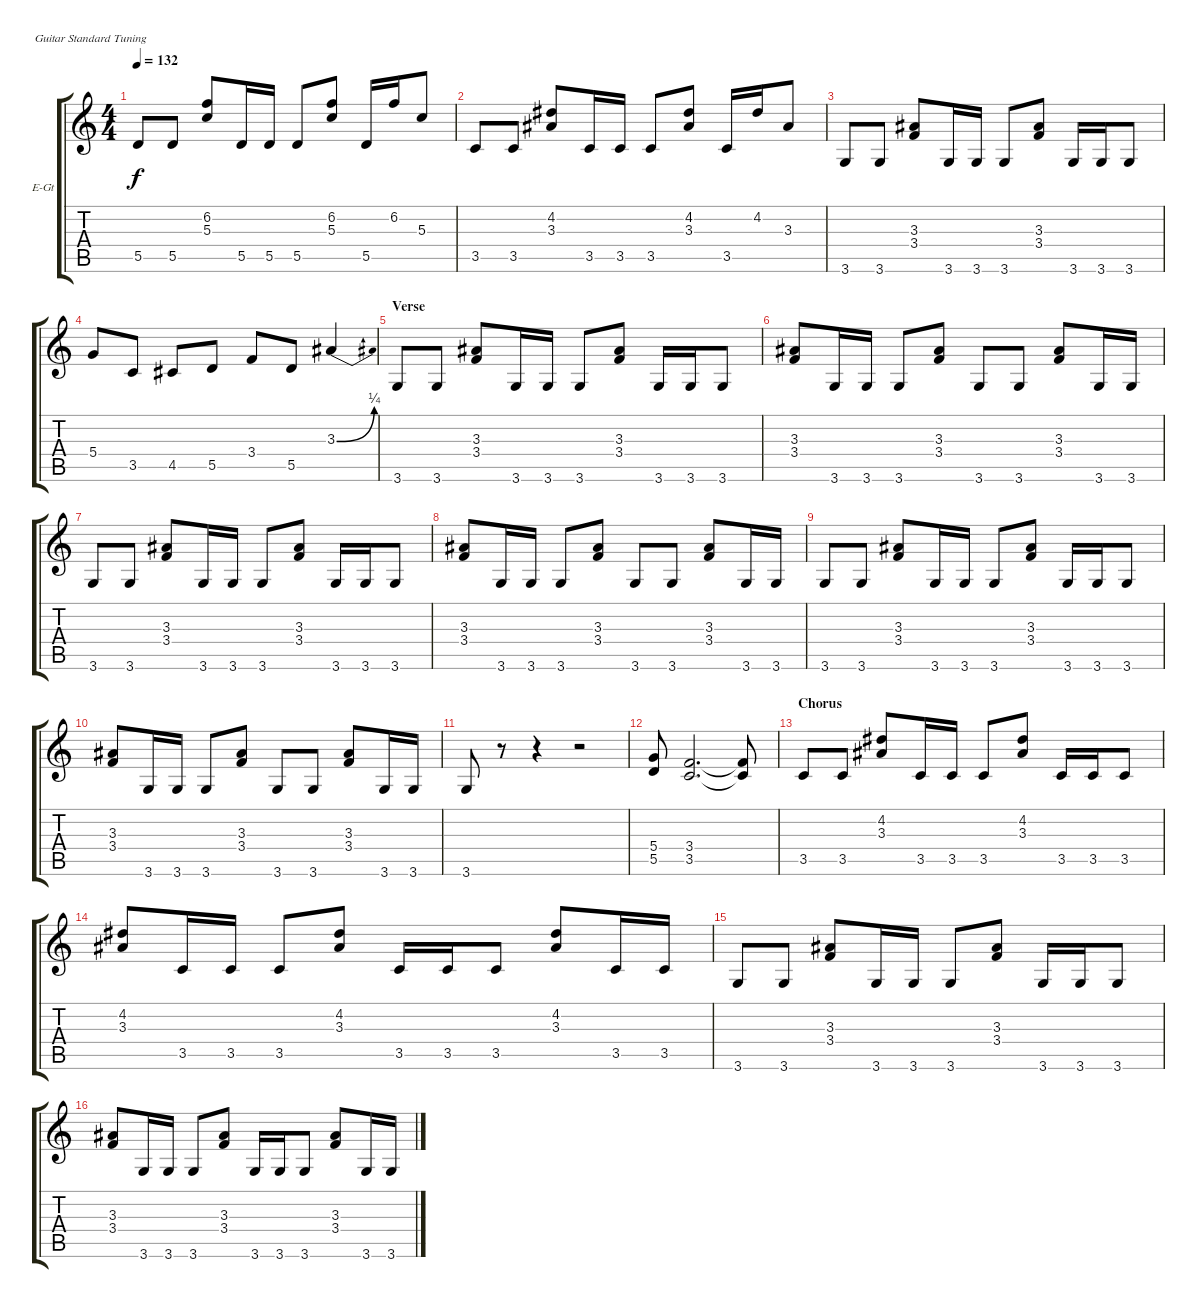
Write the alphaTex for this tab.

\bracketExtendMode groupsimilarinstruments
\firstSystemTrackNameOrientation horizontal
\otherSystemsTrackNameOrientation horizontal
\track ("Guitar" "E-Gt") {instrument overdrivenguitar}
\staff {score tabs}
\tuning (E4 B3 G3 D3 A2 E2)
\ts (4 4)
\tempo 132
\clef g2
\ks c
5.5.8{dy f} 5.5.8 (6.2 5.3).8 5.5.16 5.5.16 5.5.8 (6.2 5.3).8 5.5.16 6.2.16 5.3.8 |
3.5.8 3.5.8 (4.2 3.3).8 3.5.16 3.5.16 3.5.8 (4.2 3.3).8 3.5.16 4.2.16 3.3.8 |
3.6.8 3.6.8 (3.3 3.4).8 3.6.16 3.6.16 3.6.8 (3.3 3.4).8 3.6.16 3.6.16 3.6.8 |
5.4.8 3.5.8 4.5.8 5.5.8 3.4.8 5.5.8 3.3{be (bend 0 0 60 1)}.4 |
\section ("" "Verse")
3.6.8 3.6.8 (3.3 3.4).8 3.6.16 3.6.16 3.6.8 (3.3 3.4).8 3.6.16 3.6.16 3.6.8 |
(3.3 3.4).8 3.6.16 3.6.16 3.6.8 (3.3 3.4).8 3.6.8 3.6.8 (3.3 3.4).8 3.6.16 3.6.16 |
3.6.8 3.6.8 (3.3 3.4).8 3.6.16 3.6.16 3.6.8 (3.3 3.4).8 3.6.16 3.6.16 3.6.8 |
(3.3 3.4).8 3.6.16 3.6.16 3.6.8 (3.3 3.4).8 3.6.8 3.6.8 (3.3 3.4).8 3.6.16 3.6.16 |
3.6.8 3.6.8 (3.3 3.4).8 3.6.16 3.6.16 3.6.8 (3.3 3.4).8 3.6.16 3.6.16 3.6.8 |
(3.3 3.4).8 3.6.16 3.6.16 3.6.8 (3.3 3.4).8 3.6.8 3.6.8 (3.3 3.4).8 3.6.16 3.6.16 |
3.6.8 r.8 r.4 r.2 |
(5.4 5.5).8 (3.4 3.5).2{d} (3.4{t} 3.5{t}).8 |
\section ("" "Chorus")
3.5.8 3.5.8 (4.2 3.3).8 3.5.16 3.5.16 3.5.8 (4.2 3.3).8 3.5.16 3.5.16 3.5.8 |
(4.2 3.3).8 3.5.16 3.5.16 3.5.8 (4.2 3.3).8 3.5.16 3.5.16 3.5.8 (4.2 3.3).8 3.5.16 3.5.16 |
3.6.8 3.6.8 (3.3 3.4).8 3.6.16 3.6.16 3.6.8 (3.3 3.4).8 3.6.16 3.6.16 3.6.8 |
(3.3 3.4).8 3.6.16 3.6.16 3.6.8 (3.3 3.4).8 3.6.16 3.6.16 3.6.8 (3.3 3.4).8 3.6.16 3.6.16
